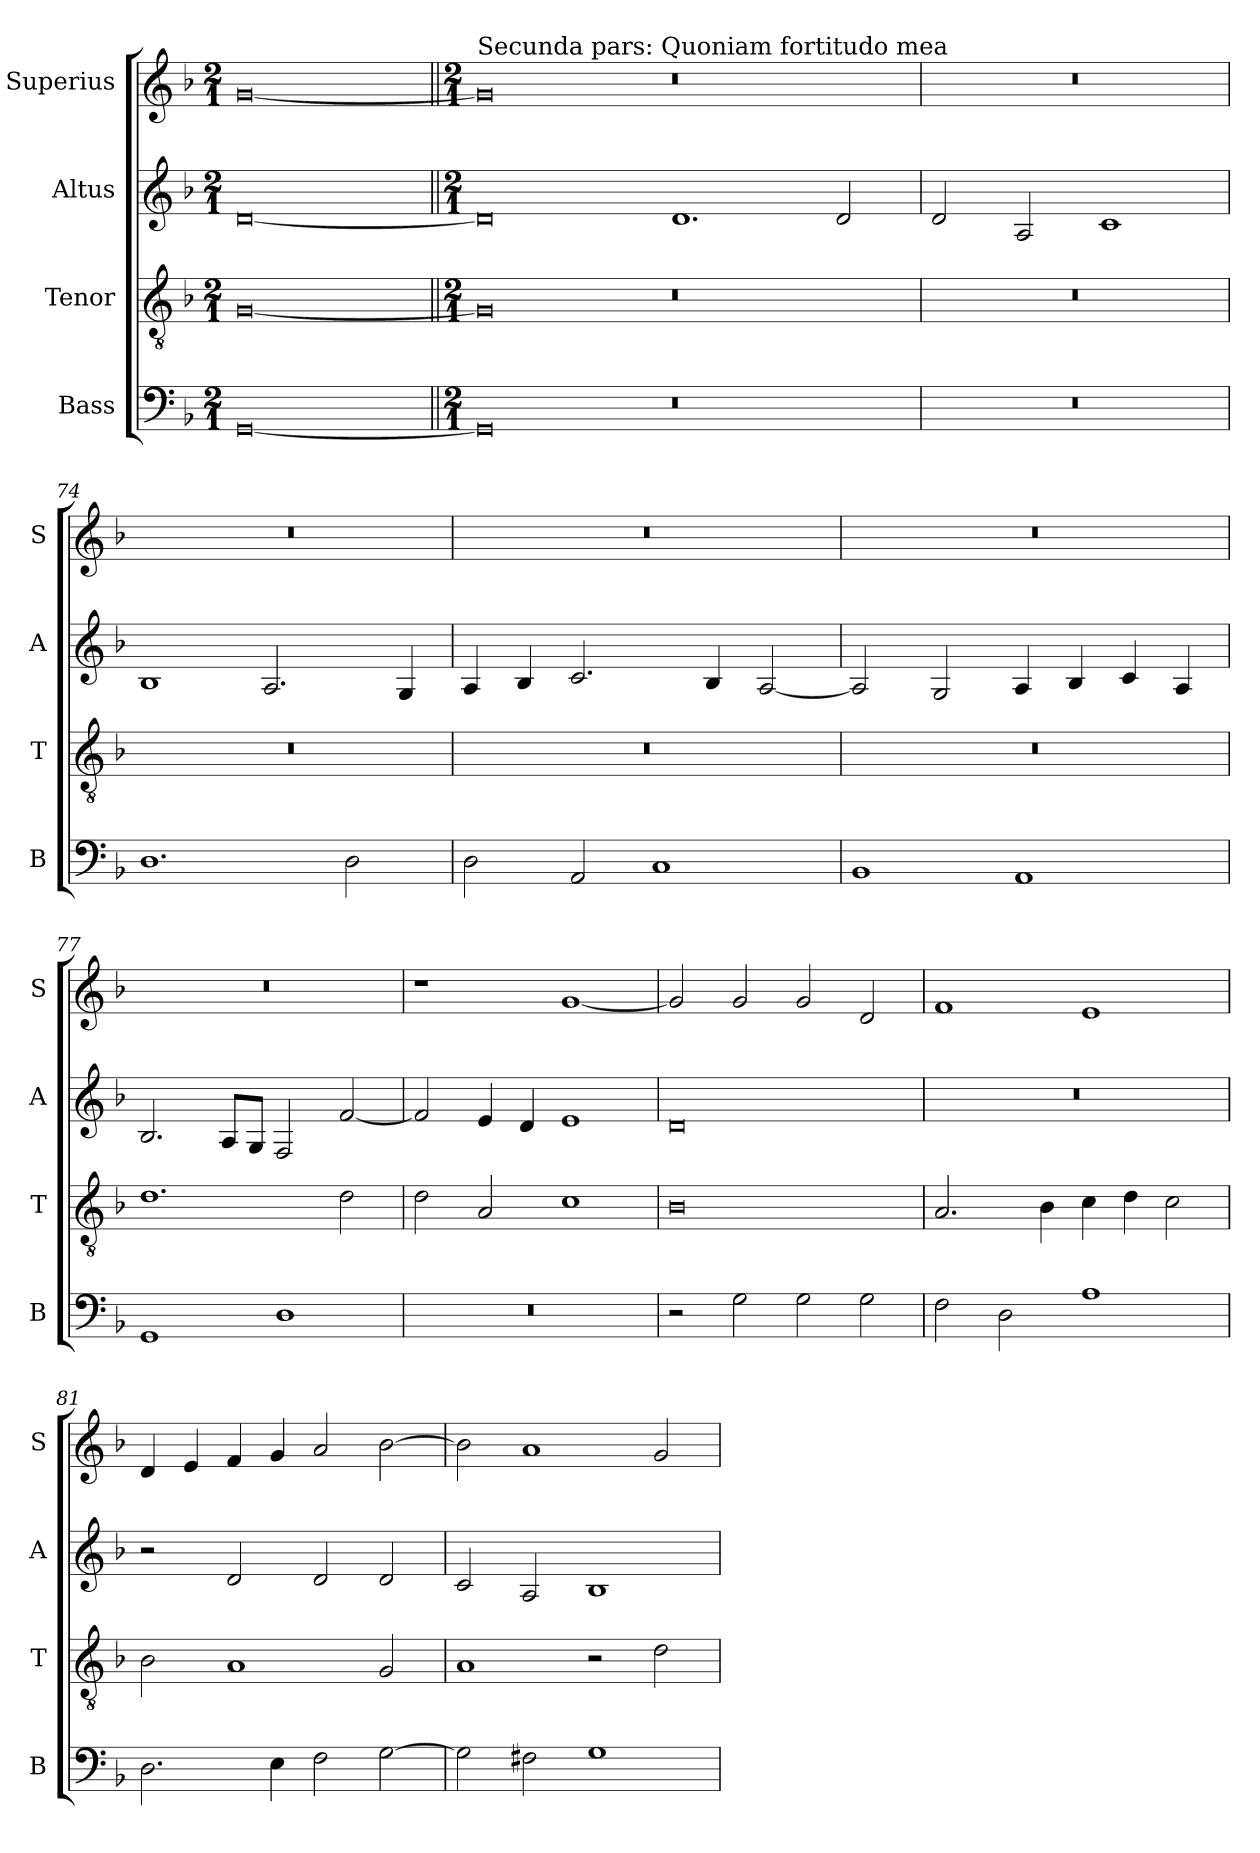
**kern	**kern	**kern	**kern
*part4	*part3	*part2	*part1
*staff4	*staff3	*staff2	*staff1
*I"Bass	*I"Tenor	*I"Altus	*I"Superius
*I'B	*I'T	*I'A	*I'S
*clefF4	*clefGv2	*clefG2	*clefG2
*k[b-]	*k[b-]	*k[b-]	*k[b-]
*F:	*F:	*F:	*F:
*M2/1	*M2/1	*M2/1	*M2/1
=	=	=	=
[0GG	[0G	[0d	[0g
=||	=||	=||	=||
*M2/1	*M2/1	*M2/1	*M2/1
!	!	!	!LO:TX:a:t=Secunda pars&colon; Quoniam fortitudo mea
0GG]	0G]	0d]	0g]
0r	0r	1.d	0r
.	.	2d	.
=73	=73	=73	=73
0r	0r	2d	0r
.	.	2A	.
.	.	1c	.
=74	=74	=74	=74
1.D	0r	1B-	0r
.	.	2.A	.
2D	.	.	.
.	.	4G	.
=75	=75	=75	=75
2D	0r	4A	0r
.	.	4B-	.
2AA	.	2.c	.
1C	.	.	.
.	.	4B-	.
.	.	[2A	.
=76	=76	=76	=76
1BB-	0r	2A]	0r
.	.	2G	.
1AA	.	4A	.
.	.	4B-	.
.	.	4c	.
.	.	4A	.
=77	=77	=77	=77
1GG	1.d	2.B-	0r
.	.	8AL	.
.	.	8GJ	.
1D	.	2F	.
.	2d	[2f	.
=78	=78	=78	=78
0r	2d	2f]	1r
.	2A	4e	.
.	.	4d	.
.	1c	1e	[1g
=79	=79	=79	=79
2r	0B-	0d	2g]
2G	.	.	2g
2G	.	.	2g
2G	.	.	2d
=80	=80	=80	=80
2F	2.A	0r	1f
2D	.	.	.
.	4B-	.	.
1A	4c	.	1e
.	4d	.	.
.	2c	.	.
=81	=81	=81	=81
2.D	2B-	2r	4d
.	.	.	4e
.	1A	2d	4f
4E	.	.	4g
2F	.	2d	2a
[2G	2G	2d	[2b-
=82	=82	=82	=82
2G]	1A	2c	2b-]
2F#X	.	2A	1a
1G	2r	1B-	.
.	2d	.	2g
=	=	=	=
*-	*-	*-	*-
